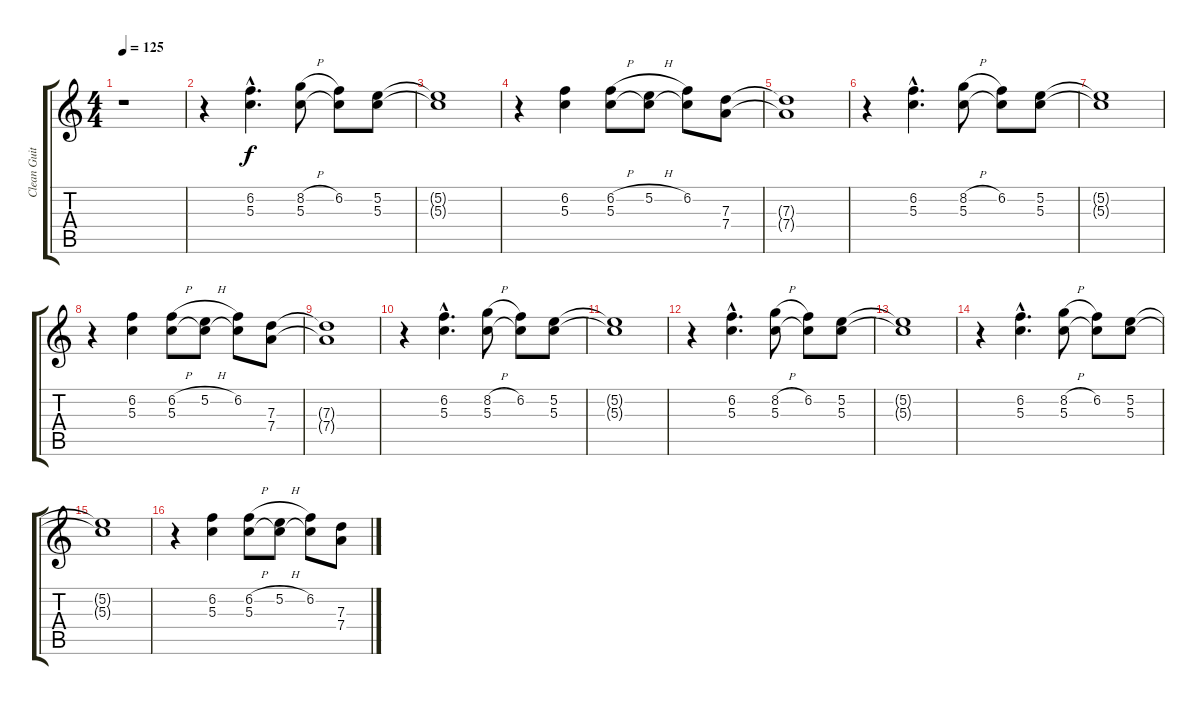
\track ("Clean Guitar" "Clean Guit") {instrument electricguitarclean}
\staff {score tabs}
\tuning (E4 B3 G3 D3 A2 E2) {hide}
\ts (4 4)
\tempo 125
\clef g2
\ks c
r.1{dy f instrument electricguitarclean} |
r.4 (6.2{hac} 5.3{hac}).4{d} (8.2{h} 5.3).8 (6.2 5.3{t}).8 (5.2 5.3).8 |
(5.2{t} 5.3{t}).1 |
r.4 (6.2 5.3).4 (6.2{h} 5.3).8 (5.2{h} 5.3{t}).8 (6.2 5.3{t}).8 (7.3 7.4).8 |
(7.3{t} 7.4{t}).1 |
r.4 (6.2{hac} 5.3{hac}).4{d} (8.2{h} 5.3).8 (6.2 5.3{t}).8 (5.2 5.3).8 |
(5.2{t} 5.3{t}).1 |
r.4 (6.2 5.3).4 (6.2{h} 5.3).8 (5.2{h} 5.3{t}).8 (6.2 5.3{t}).8 (7.3 7.4).8 |
(7.3{t} 7.4{t}).1 |
r.4 (6.2{hac} 5.3{hac}).4{d} (8.2{h} 5.3).8 (6.2 5.3{t}).8 (5.2 5.3).8 |
(5.2{t} 5.3{t}).1 |
r.4 (6.2{hac} 5.3{hac}).4{d} (8.2{h} 5.3).8 (6.2 5.3{t}).8 (5.2 5.3).8 |
(5.2{t} 5.3{t}).1 |
r.4 (6.2{hac} 5.3{hac}).4{d} (8.2{h} 5.3).8 (6.2 5.3{t}).8 (5.2 5.3).8 |
(5.2{t} 5.3{t}).1 |
r.4 (6.2 5.3).4 (6.2{h} 5.3).8 (5.2{h} 5.3{t}).8 (6.2 5.3{t}).8 (7.3 7.4).8
